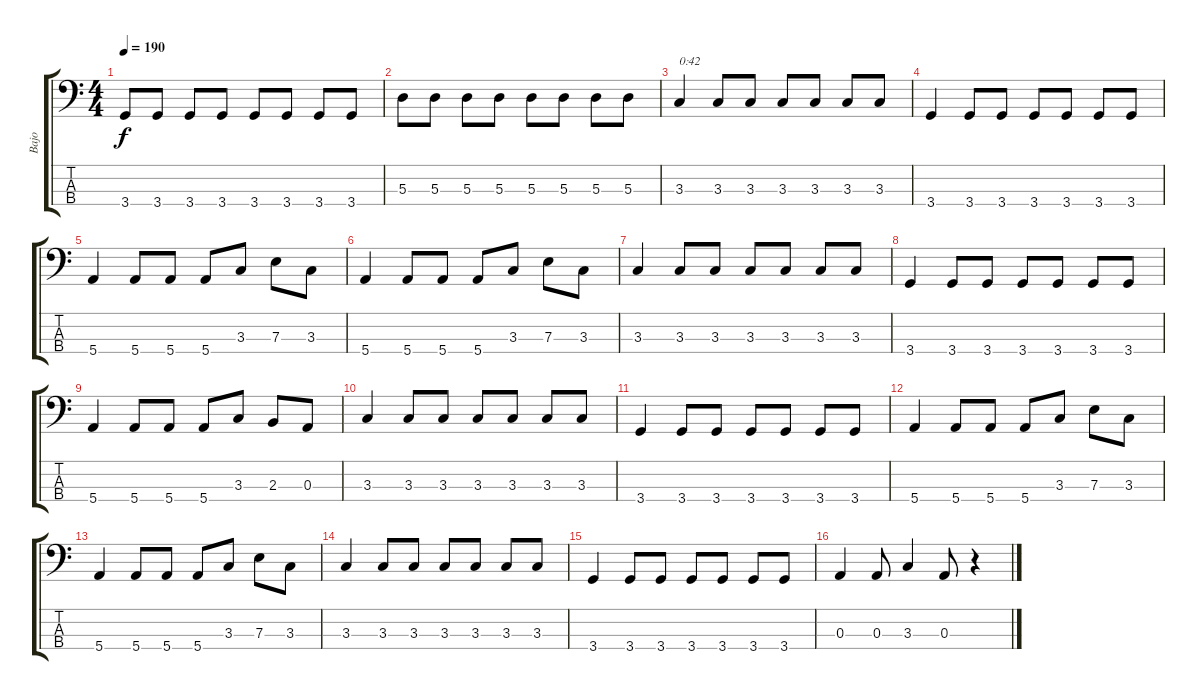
\track ("Bajo" "Bajo") {instrument electricbassfinger}
\staff {score tabs}
\tuning (G2 D2 A1 E1) {hide}
\ts (4 4)
\tempo 190
\clef f4
\ks c
3.4.8{dy f} 3.4.8 3.4.8 3.4.8 3.4.8 3.4.8 3.4.8 3.4.8 |
5.3.8 5.3.8 5.3.8 5.3.8 5.3.8 5.3.8 5.3.8 5.3.8 |
3.3.4{txt "0:42"} 3.3.8 3.3.8 3.3.8 3.3.8 3.3.8 3.3.8 |
3.4.4 3.4.8 3.4.8 3.4.8 3.4.8 3.4.8 3.4.8 |
5.4.4 5.4.8 5.4.8 5.4.8 3.3.8 7.3.8 3.3.8 |
5.4.4 5.4.8 5.4.8 5.4.8 3.3.8 7.3.8 3.3.8 |
3.3.4 3.3.8 3.3.8 3.3.8 3.3.8 3.3.8 3.3.8 |
3.4.4 3.4.8 3.4.8 3.4.8 3.4.8 3.4.8 3.4.8 |
5.4.4 5.4.8 5.4.8 5.4.8 3.3.8 2.3.8 0.3.8 |
3.3.4 3.3.8 3.3.8 3.3.8 3.3.8 3.3.8 3.3.8 |
3.4.4 3.4.8 3.4.8 3.4.8 3.4.8 3.4.8 3.4.8 |
5.4.4 5.4.8 5.4.8 5.4.8 3.3.8 7.3.8 3.3.8 |
5.4.4 5.4.8 5.4.8 5.4.8 3.3.8 7.3.8 3.3.8 |
3.3.4 3.3.8 3.3.8 3.3.8 3.3.8 3.3.8 3.3.8 |
3.4.4 3.4.8 3.4.8 3.4.8 3.4.8 3.4.8 3.4.8 |
0.3.4 0.3.8 3.3.4 0.3.8 r.4
